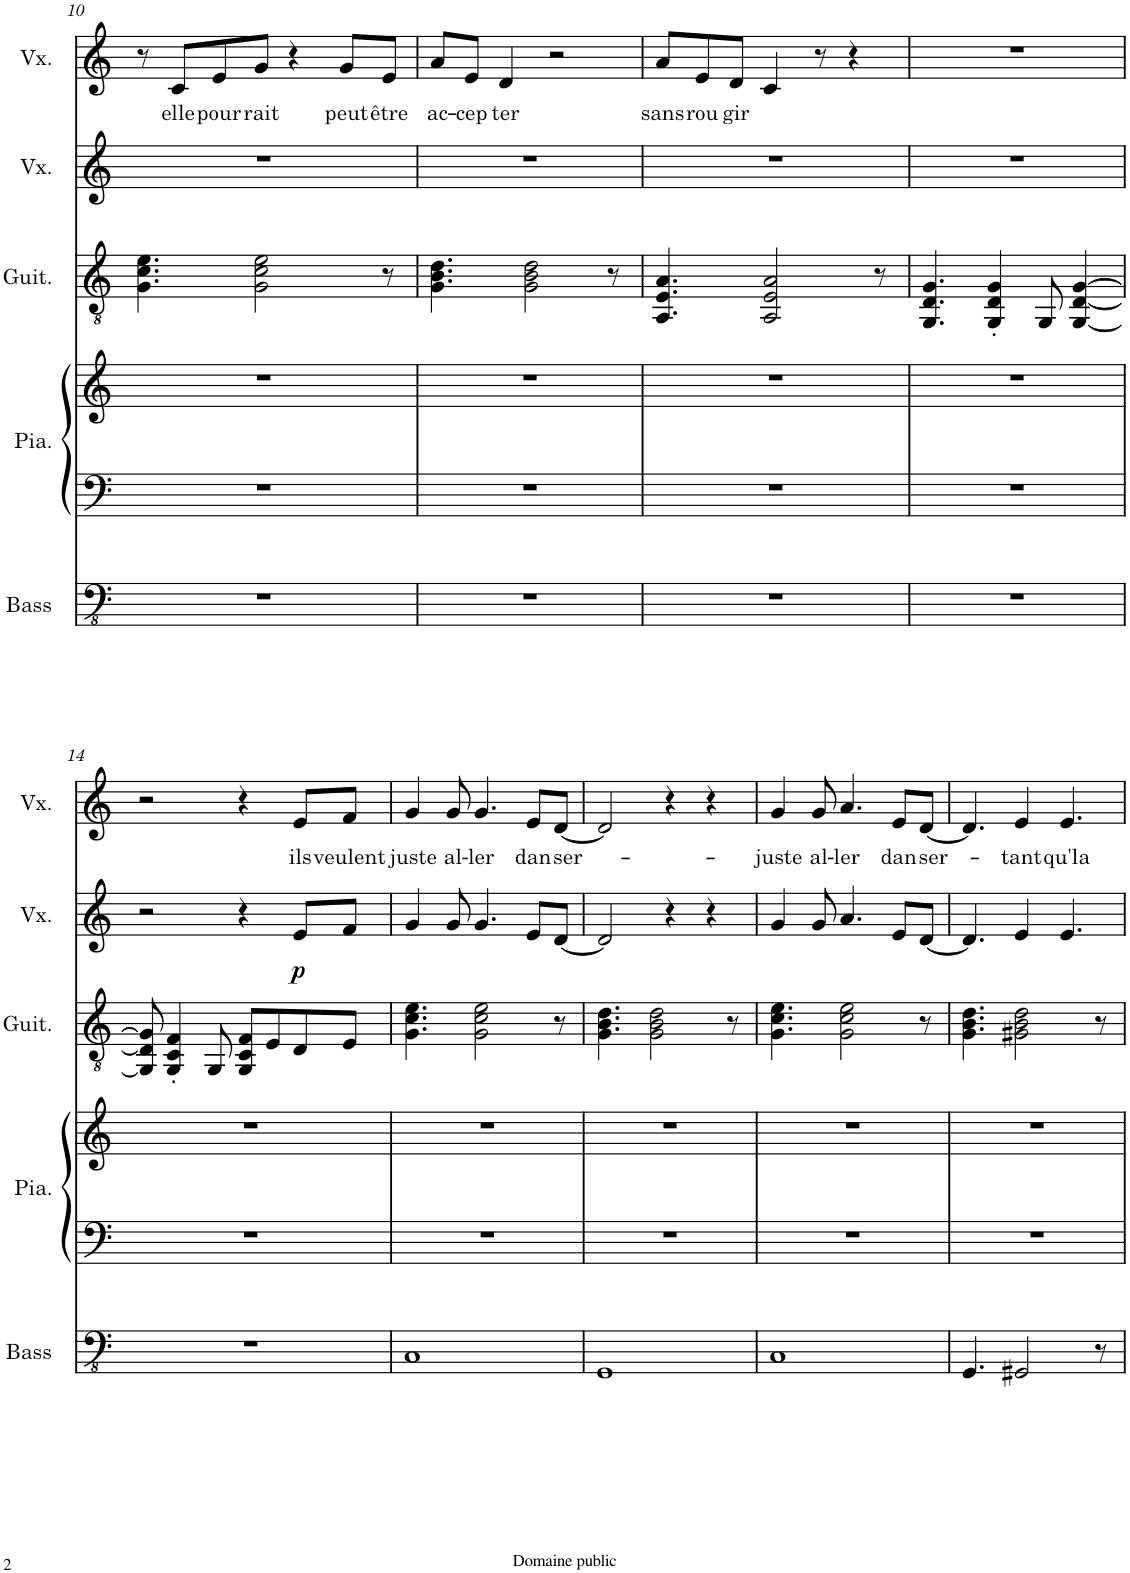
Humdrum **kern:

**kern	**kern	**kern	**kern	**kern	**dynam	**kern	**text
*part5	*part4	*part4	*part3	*part2	*part2	*part1	*part1
*staff6	*staff5	*staff4	*staff3	*staff2	*staff2	*staff1	*staff1
*I"Basse acoustique	*I"Piano	*	*I"Guitare acoustique	*I"Voix	*	*I"Voix	*
*I'Bass	*I'Pia.	*	*I'Guit.	*I'Vx.	*	*I'Vx.	*
!!LO:PB:g=z
*clefFv4	*clefF4	*clefG2	*clefGv2	*clefG2	*	*clefG2	*
*	*	*	*	*Trd7c12	*	*	*
*k[]	*k[]	*k[]	*k[]	*k[]	*	*k[]	*
*M4/4	*M4/4	*M4/4	*M4/4	*M4/4	*	*M4/4	*
=10	=10	=10	=10	=10	=10	=10	=10
1r	1r	1r	4.G\ 4.c\ 4.e\	1r	.	8r	.
!	!	!	!	!	!	!	!LO:LY:b
.	.	.	.	.	.	8c/L	elle
!	!	!	!	!	!	!	!LO:LY:b
.	.	.	.	.	.	8e/	pour-
!	!	!	!	!	!	!	!LO:LY:b
.	.	.	2G\ 2c\ 2e\	.	.	8g/J	-rait
.	.	.	.	.	.	4r	.
!	!	!	!	!	!	!	!LO:LY:b
.	.	.	.	.	.	8g/L	peut-
!	!	!	!	!	!	!	!LO:LY:b
.	.	.	8r	.	.	8e/J	-être
=11	=11	=11	=11	=11	=11	=11	=11
!	!	!	!	!	!	!	!LO:LY:b
1r	1r	1r	4.G\ 4.B\ 4.d\	1r	.	8a/L	ac-
!	!	!	!	!	!	!	!LO:LY:b
.	.	.	.	.	.	8e/J	-cep-
!	!	!	!	!	!	!	!LO:LY:b
.	.	.	.	.	.	4d/	-ter
.	.	.	2G\ 2B\ 2d\	.	.	.	.
.	.	.	.	.	.	2r	.
.	.	.	8r	.	.	.	.
=12	=12	=12	=12	=12	=12	=12	=12
!	!	!	!	!	!	!	!LO:LY:b
1r	1r	1r	4.AA/ 4.E/ 4.A/	1r	.	8a/L	sans
!	!	!	!	!	!	!	!LO:LY:b
.	.	.	.	.	.	8e/	rou-
!	!	!	!	!	!	!	!LO:LY:b
.	.	.	.	.	.	8d/J	-gir
.	.	.	2AA/ 2E/ 2A/	.	.	4c/	.
.	.	.	.	.	.	8r	.
.	.	.	.	.	.	4r	.
.	.	.	8r	.	.	.	.
=13	=13	=13	=13	=13	=13	=13	=13
1r	1r	1r	4.GG/ 4.D/ 4.G/	1r	.	1r	.
.	.	.	4GG/' 4D/' 4G/'	.	.	.	.
.	.	.	8GG/	.	.	.	.
.	.	.	[4GG/ [4D/ [4G/	.	.	.	.
!!LO:LB:g=z
=14	=14	=14	=14	=14	=14	=14	=14
1r	1r	1r	8GG/] 8D/] 8G/]	2r	.	2r	.
.	.	.	4GG/' 4C/' 4F/'	.	.	.	.
.	.	.	8GG/	.	.	.	.
.	.	.	8GG/ 8C/ 8F/L	4r	.	4r	.
.	.	.	8E/	.	.	.	.
!	!	!	!	!	!LO:DY:b	!	!LO:LY:b
.	.	.	8D/	8e/L	p	8e/L	ils
!	!	!	!	!	!	!	!LO:LY:b
.	.	.	8E/J	8f/J	.	8f/J	veulent
=15	=15	=15	=15	=15	=15	=15	=15
!	!	!	!	!	!	!	!LO:LY:b
1CC	1r	1r	4.G\ 4.c\ 4.e\	4g/	.	4g/	juste
!	!	!	!	!	!	!	!LO:LY:b
.	.	.	.	8g/	.	8g/	al-
!	!	!	!	!	!	!	!LO:LY:b
.	.	.	2G\ 2c\ 2e\	4.g/	.	4.g/	-ler
!	!	!	!	!	!	!	!LO:LY:b
.	.	.	.	8e/L	.	8e/L	dan-
!	!	!	!	!	!	!	!LO:LY:b
.	.	.	8r	[8d/J	.	[8d/J	-ser-
=16	=16	=16	=16	=16	=16	=16	=16
1GGG	1r	1r	4.G\ 4.B\ 4.d\	2d/]	.	2d/]	.
.	.	.	2G\ 2B\ 2d\	.	.	.	.
.	.	.	.	4r	.	4r	.
.	.	.	.	4r	.	4r	.
.	.	.	8r	.	.	.	.
=17	=17	=17	=17	=17	=17	=17	=17
!	!	!	!	!	!	!	!LO:LY:b
1CC	1r	1r	4.G\ 4.c\ 4.e\	4g/	.	4g/	-juste
!	!	!	!	!	!	!	!LO:LY:b
.	.	.	.	8g/	.	8g/	al-
!	!	!	!	!	!	!	!LO:LY:b
.	.	.	2G\ 2c\ 2e\	4.a/	.	4.a/	-ler
!	!	!	!	!	!	!	!LO:LY:b
.	.	.	.	8e/L	.	8e/L	dan-
!	!	!	!	!	!	!	!LO:LY:b
.	.	.	8r	[8d/J	.	[8d/J	-ser-
=18	=18	=18	=18	=18	=18	=18	=18
4.GGG/	1r	1r	4.G\ 4.B\ 4.d\	4.d/]	.	4.d/]	.
!	!	!	!	!	!	!	!LO:LY:b
2GGG#X/	.	.	2G#X\ 2B\ 2d\	4e/	.	4e/	-tant
!	!	!	!	!	!	!	!LO:LY:b
.	.	.	.	4.e/	.	4.e/	qu'la
8r	.	.	8r	.	.	.	.
=	=	=	=	=	=	=	=
*-	*-	*-	*-	*-	*-	*-	*-
